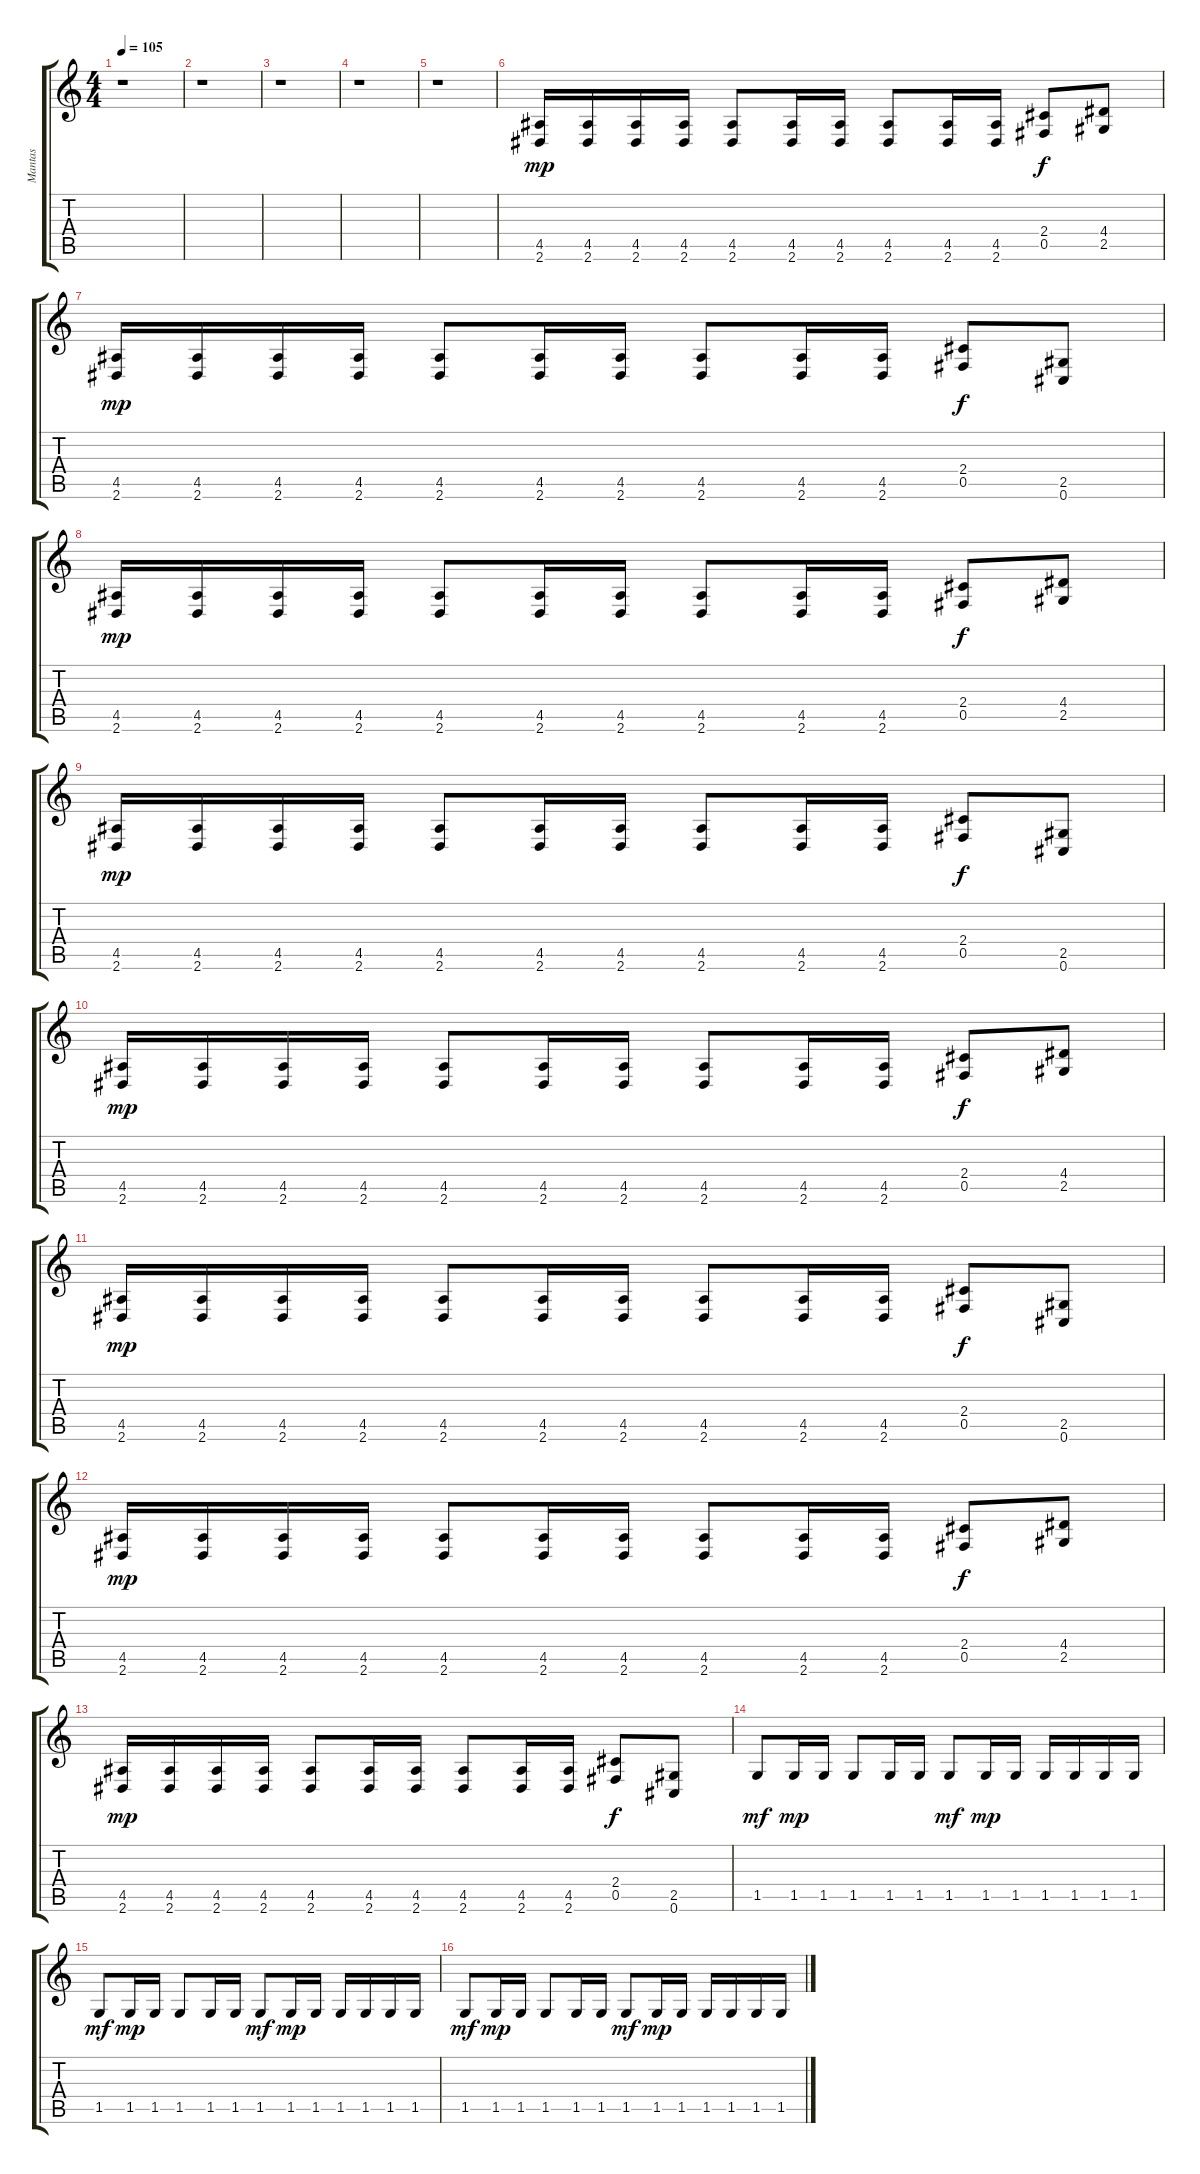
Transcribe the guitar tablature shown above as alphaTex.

\track ("Mantas" "Mantas") {instrument overdrivenguitar}
\staff {score tabs}
\tuning (Db4 Ab3 E3 B2 Gb2 Db2) {hide}
\ts (4 4)
\tempo 105
\clef g2
\ks c
r.1{dy mp instrument overdrivenguitar} |
r.1 |
r.1 |
r.1 |
r.1 |
(4.5 2.6).16 (4.5 2.6).16 (4.5 2.6).16 (4.5 2.6).16 (4.5 2.6).8 (4.5 2.6).16 (4.5 2.6).16 (4.5 2.6).8 (4.5 2.6).16 (4.5 2.6).16 (2.4 0.5).8{dy f} (4.4 2.5).8 |
(4.5 2.6).16{dy mp} (4.5 2.6).16 (4.5 2.6).16 (4.5 2.6).16 (4.5 2.6).8 (4.5 2.6).16 (4.5 2.6).16 (4.5 2.6).8 (4.5 2.6).16 (4.5 2.6).16 (2.4 0.5).8{dy f} (2.5 0.6).8 |
(4.5 2.6).16{dy mp} (4.5 2.6).16 (4.5 2.6).16 (4.5 2.6).16 (4.5 2.6).8 (4.5 2.6).16 (4.5 2.6).16 (4.5 2.6).8 (4.5 2.6).16 (4.5 2.6).16 (2.4 0.5).8{dy f} (4.4 2.5).8 |
(4.5 2.6).16{dy mp} (4.5 2.6).16 (4.5 2.6).16 (4.5 2.6).16 (4.5 2.6).8 (4.5 2.6).16 (4.5 2.6).16 (4.5 2.6).8 (4.5 2.6).16 (4.5 2.6).16 (2.4 0.5).8{dy f} (2.5 0.6).8 |
(4.5 2.6).16{dy mp} (4.5 2.6).16 (4.5 2.6).16 (4.5 2.6).16 (4.5 2.6).8 (4.5 2.6).16 (4.5 2.6).16 (4.5 2.6).8 (4.5 2.6).16 (4.5 2.6).16 (2.4 0.5).8{dy f} (4.4 2.5).8 |
(4.5 2.6).16{dy mp} (4.5 2.6).16 (4.5 2.6).16 (4.5 2.6).16 (4.5 2.6).8 (4.5 2.6).16 (4.5 2.6).16 (4.5 2.6).8 (4.5 2.6).16 (4.5 2.6).16 (2.4 0.5).8{dy f} (2.5 0.6).8 |
(4.5 2.6).16{dy mp} (4.5 2.6).16 (4.5 2.6).16 (4.5 2.6).16 (4.5 2.6).8 (4.5 2.6).16 (4.5 2.6).16 (4.5 2.6).8 (4.5 2.6).16 (4.5 2.6).16 (2.4 0.5).8{dy f} (4.4 2.5).8 |
(4.5 2.6).16{dy mp} (4.5 2.6).16 (4.5 2.6).16 (4.5 2.6).16 (4.5 2.6).8 (4.5 2.6).16 (4.5 2.6).16 (4.5 2.6).8 (4.5 2.6).16 (4.5 2.6).16 (2.4 0.5).8{dy f} (2.5 0.6).8 |
1.5.8{dy mf} 1.5.16{dy mp} 1.5.16 1.5.8 1.5.16 1.5.16 1.5.8{dy mf} 1.5.16{dy mp} 1.5.16 1.5.16 1.5.16 1.5.16 1.5.16 |
1.5.8{dy mf} 1.5.16{dy mp} 1.5.16 1.5.8 1.5.16 1.5.16 1.5.8{dy mf} 1.5.16{dy mp} 1.5.16 1.5.16 1.5.16 1.5.16 1.5.16 |
1.5.8{dy mf} 1.5.16{dy mp} 1.5.16 1.5.8 1.5.16 1.5.16 1.5.8{dy mf} 1.5.16{dy mp} 1.5.16 1.5.16 1.5.16 1.5.16 1.5.16
